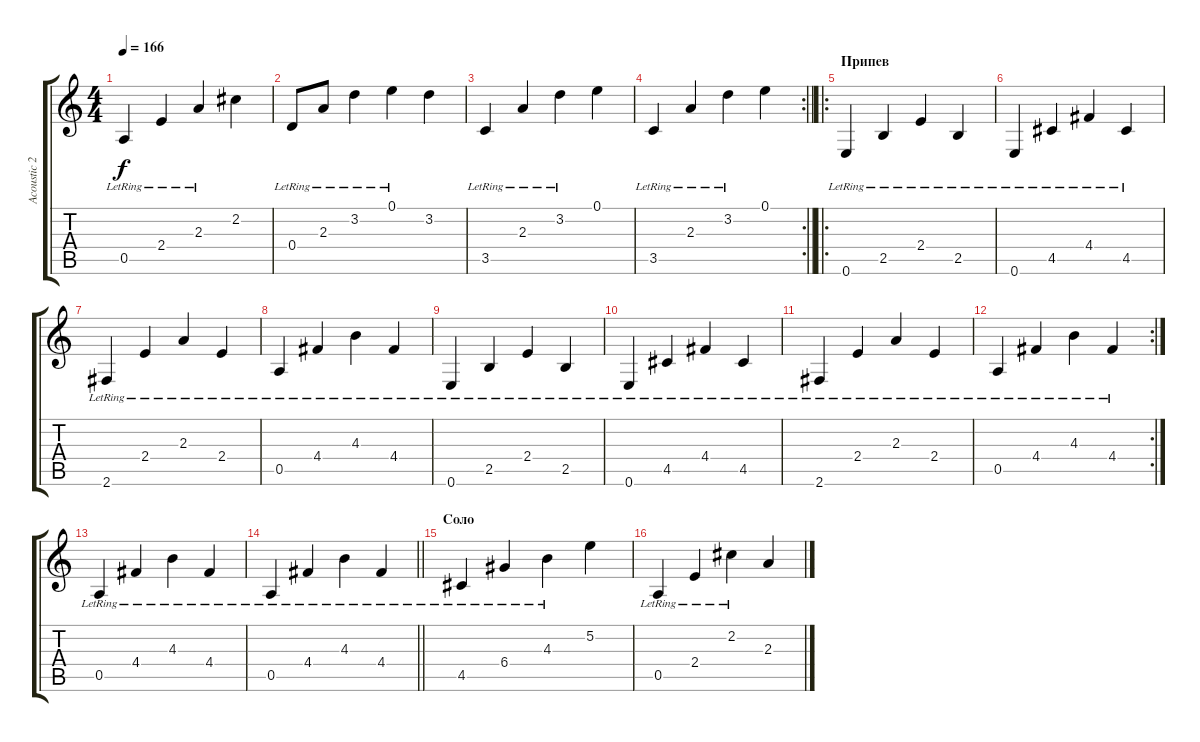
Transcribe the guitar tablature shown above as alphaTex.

\track ("Acoustic 2" "Acoustic 2") {instrument acousticguitarsteel}
\staff {score tabs}
\tuning (E4 B3 G3 D3 A2 E2) {hide}
\ts (4 4)
\tempo 166
\clef g2
\ks c
0.5{lr}.4{dy f} 2.4{lr}.4 2.3{lr}.4 2.2.4 |
0.4{lr}.8 2.3{lr}.8 3.2{lr}.4 0.1{lr}.4 3.2.4 |
3.5{lr}.4 2.3{lr}.4 3.2{lr}.4 0.1.4 |
\rc 2
\barLineRight lightlight
3.5{lr}.4 2.3{lr}.4 3.2{lr}.4 0.1.4 |
\ro
\section ("" "Припев")
0.6{lr}.4 2.5{lr}.4 2.4{lr}.4 2.5{lr}.4 |
0.6{lr}.4 4.5{lr}.4 4.4{lr}.4 4.5{lr}.4 |
2.6{lr}.4 2.4{lr}.4 2.3{lr}.4 2.4{lr}.4 |
0.5{lr}.4 4.4{lr}.4 4.3{lr}.4 4.4{lr}.4 |
0.6{lr}.4 2.5{lr}.4 2.4{lr}.4 2.5{lr}.4 |
0.6{lr}.4 4.5{lr}.4 4.4{lr}.4 4.5{lr}.4 |
2.6{lr}.4 2.4{lr}.4 2.3{lr}.4 2.4{lr}.4 |
\rc 2
0.5{lr}.4 4.4{lr}.4 4.3{lr}.4 4.4{lr}.4 |
0.5{lr}.4 4.4{lr}.4 4.3{lr}.4 4.4{lr}.4 |
\barLineRight lightlight
0.5{lr}.4 4.4{lr}.4 4.3{lr}.4 4.4{lr}.4 |
\section ("" "Соло")
4.5{lr}.4 6.4{lr}.4 4.3{lr}.4 5.2.4 |
0.5{lr}.4 2.4{lr}.4 2.2{lr}.4 2.3.4
